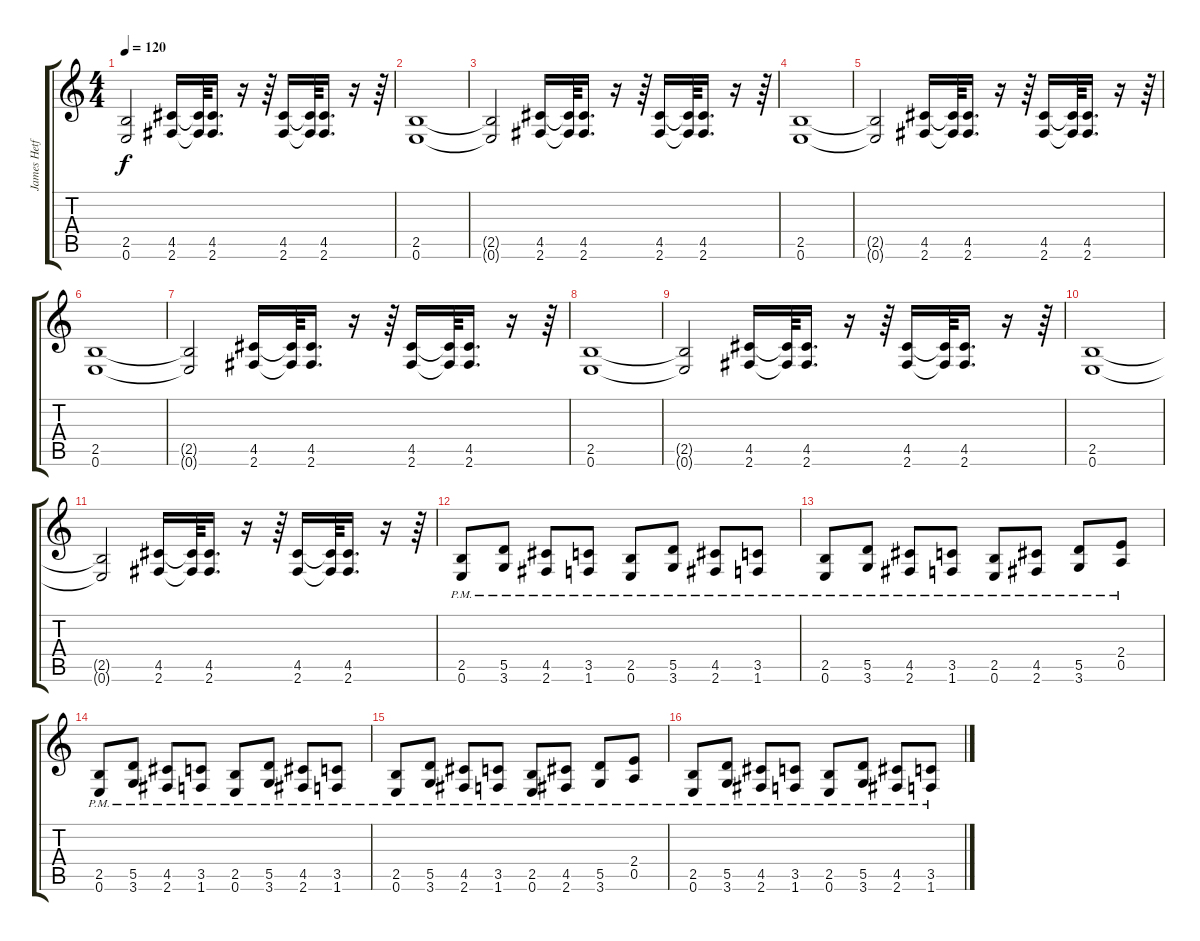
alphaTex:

\track ("James Hetfield" "James Hetf") {instrument distortionguitar}
\staff {score tabs}
\tuning (E4 B3 G3 D3 A2 E2) {hide}
\ts (4 4)
\tempo 120
\clef g2
\ks c
(2.5{t} 0.6{t}).2{dy f} (4.5 2.6).16 (4.5{t} 2.6{t}).64 (4.5 2.6).16{d} r.16 r.64 (4.5 2.6).16 (4.5{t} 2.6{t}).64 (4.5 2.6).16{d} r.16 r.64 |
(2.5 0.6).1 |
(2.5{t} 0.6{t}).2 (4.5 2.6).16 (4.5{t} 2.6{t}).64 (4.5 2.6).16{d} r.16 r.64 (4.5 2.6).16 (4.5{t} 2.6{t}).64 (4.5 2.6).16{d} r.16 r.64 |
(2.5 0.6).1 |
(2.5{t} 0.6{t}).2 (4.5 2.6).16 (4.5{t} 2.6{t}).64 (4.5 2.6).16{d} r.16 r.64 (4.5 2.6).16 (4.5{t} 2.6{t}).64 (4.5 2.6).16{d} r.16 r.64 |
(2.5 0.6).1 |
(2.5{t} 0.6{t}).2 (4.5 2.6).16 (4.5{t} 2.6{t}).64 (4.5 2.6).16{d} r.16 r.64 (4.5 2.6).16 (4.5{t} 2.6{t}).64 (4.5 2.6).16{d} r.16 r.64 |
(2.5 0.6).1 |
(2.5{t} 0.6{t}).2 (4.5 2.6).16 (4.5{t} 2.6{t}).64 (4.5 2.6).16{d} r.16 r.64 (4.5 2.6).16 (4.5{t} 2.6{t}).64 (4.5 2.6).16{d} r.16 r.64 |
(2.5 0.6).1 |
(2.5{t} 0.6{t}).2 (4.5 2.6).16 (4.5{t} 2.6{t}).64 (4.5 2.6).16{d} r.16 r.64 (4.5 2.6).16 (4.5{t} 2.6{t}).64 (4.5 2.6).16{d} r.16 r.64 |
(2.5{pm} 0.6{pm}).8 (5.5{pm} 3.6{pm}).8 (4.5{pm} 2.6{pm}).8 (3.5{pm} 1.6{pm}).8 (2.5{pm} 0.6{pm}).8 (5.5{pm} 3.6{pm}).8 (4.5{pm} 2.6{pm}).8 (3.5{pm} 1.6{pm}).8 |
(2.5{pm} 0.6{pm}).8 (5.5{pm} 3.6{pm}).8 (4.5{pm} 2.6{pm}).8 (3.5{pm} 1.6{pm}).8 (2.5{pm} 0.6{pm}).8 (4.5{pm} 2.6{pm}).8 (5.5{pm} 3.6{pm}).8 (2.4{pm} 0.5{pm}).8 |
(2.5{pm} 0.6{pm}).8 (5.5{pm} 3.6{pm}).8 (4.5{pm} 2.6{pm}).8 (3.5{pm} 1.6{pm}).8 (2.5{pm} 0.6{pm}).8 (5.5{pm} 3.6{pm}).8 (4.5{pm} 2.6{pm}).8 (3.5{pm} 1.6{pm}).8 |
(2.5{pm} 0.6{pm}).8 (5.5{pm} 3.6{pm}).8 (4.5{pm} 2.6{pm}).8 (3.5{pm} 1.6{pm}).8 (2.5{pm} 0.6{pm}).8 (4.5{pm} 2.6{pm}).8 (5.5{pm} 3.6{pm}).8 (2.4{pm} 0.5{pm}).8 |
(2.5{pm} 0.6{pm}).8 (5.5{pm} 3.6{pm}).8 (4.5{pm} 2.6{pm}).8 (3.5{pm} 1.6{pm}).8 (2.5{pm} 0.6{pm}).8 (5.5{pm} 3.6{pm}).8 (4.5{pm} 2.6{pm}).8 (3.5{pm} 1.6{pm}).8
